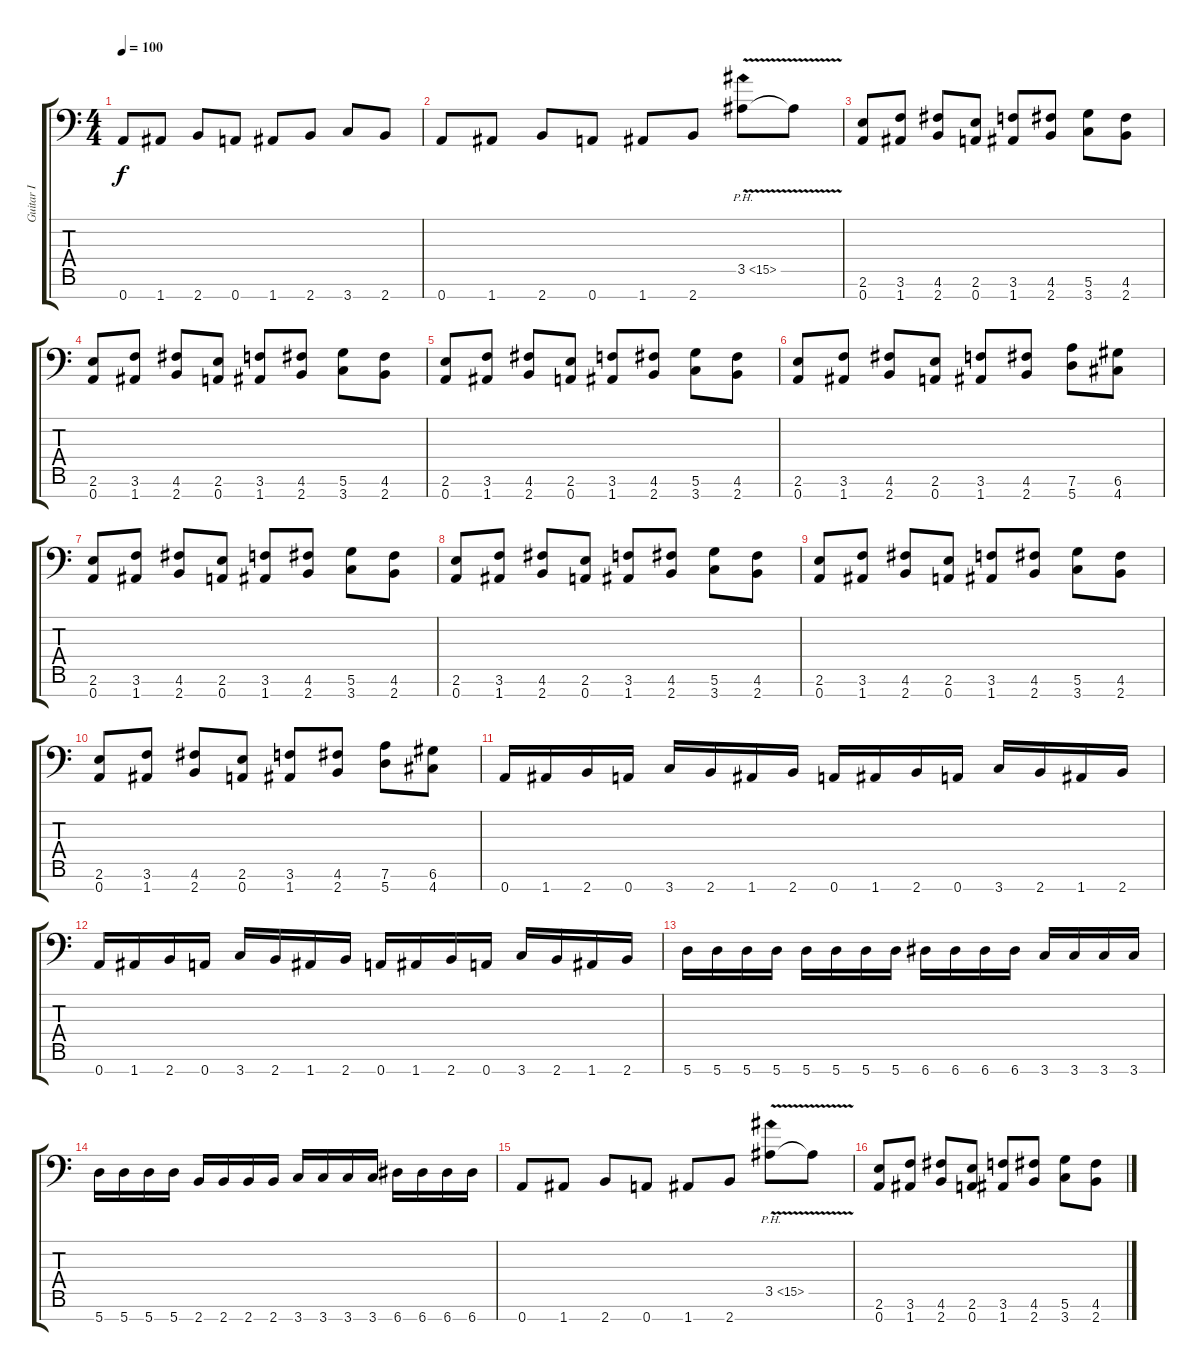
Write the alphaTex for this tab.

\track ("Guitar I" "Guitar I") {instrument overdrivenguitar}
\staff {score tabs}
\tuning (D4 A3 F3 C3 G2 D2 A1) {hide}
\ts (4 4)
\tempo 100
\clef f4
\ks c
0.7.8{dy f} 1.7.8 2.7.8 0.7.8 1.7.8 2.7.8 3.7.8 2.7.8 |
0.7.8 1.7.8 2.7.8 0.7.8 1.7.8 2.7.8 3.5{ph 12 v}.8 3.5{t}.8 |
(2.6 0.7).8 (3.6 1.7).8 (4.6 2.7).8 (2.6 0.7).8 (3.6 1.7).8 (4.6 2.7).8 (5.6 3.7).8 (4.6 2.7).8 |
(2.6 0.7).8 (3.6 1.7).8 (4.6 2.7).8 (2.6 0.7).8 (3.6 1.7).8 (4.6 2.7).8 (5.6 3.7).8 (4.6 2.7).8 |
(2.6 0.7).8 (3.6 1.7).8 (4.6 2.7).8 (2.6 0.7).8 (3.6 1.7).8 (4.6 2.7).8 (5.6 3.7).8 (4.6 2.7).8 |
(2.6 0.7).8 (3.6 1.7).8 (4.6 2.7).8 (2.6 0.7).8 (3.6 1.7).8 (4.6 2.7).8 (7.6 5.7).8 (6.6 4.7).8 |
(2.6 0.7).8 (3.6 1.7).8 (4.6 2.7).8 (2.6 0.7).8 (3.6 1.7).8 (4.6 2.7).8 (5.6 3.7).8 (4.6 2.7).8 |
(2.6 0.7).8 (3.6 1.7).8 (4.6 2.7).8 (2.6 0.7).8 (3.6 1.7).8 (4.6 2.7).8 (5.6 3.7).8 (4.6 2.7).8 |
(2.6 0.7).8 (3.6 1.7).8 (4.6 2.7).8 (2.6 0.7).8 (3.6 1.7).8 (4.6 2.7).8 (5.6 3.7).8 (4.6 2.7).8 |
(2.6 0.7).8 (3.6 1.7).8 (4.6 2.7).8 (2.6 0.7).8 (3.6 1.7).8 (4.6 2.7).8 (7.6 5.7).8 (6.6 4.7).8 |
0.7.16 1.7.16 2.7.16 0.7.16 3.7.16 2.7.16 1.7.16 2.7.16 0.7.16 1.7.16 2.7.16 0.7.16 3.7.16 2.7.16 1.7.16 2.7.16 |
0.7.16 1.7.16 2.7.16 0.7.16 3.7.16 2.7.16 1.7.16 2.7.16 0.7.16 1.7.16 2.7.16 0.7.16 3.7.16 2.7.16 1.7.16 2.7.16 |
5.7.16 5.7.16 5.7.16 5.7.16 5.7.16 5.7.16 5.7.16 5.7.16 6.7.16 6.7.16 6.7.16 6.7.16 3.7.16 3.7.16 3.7.16 3.7.16 |
5.7.16 5.7.16 5.7.16 5.7.16 2.7.16 2.7.16 2.7.16 2.7.16 3.7.16 3.7.16 3.7.16 3.7.16 6.7.16 6.7.16 6.7.16 6.7.16 |
0.7.8 1.7.8 2.7.8 0.7.8 1.7.8 2.7.8 3.5{ph 12 v}.8 3.5{t}.8 |
(2.6 0.7).8 (3.6 1.7).8 (4.6 2.7).8 (2.6 0.7).8 (3.6 1.7).8 (4.6 2.7).8 (5.6 3.7).8 (4.6 2.7).8
